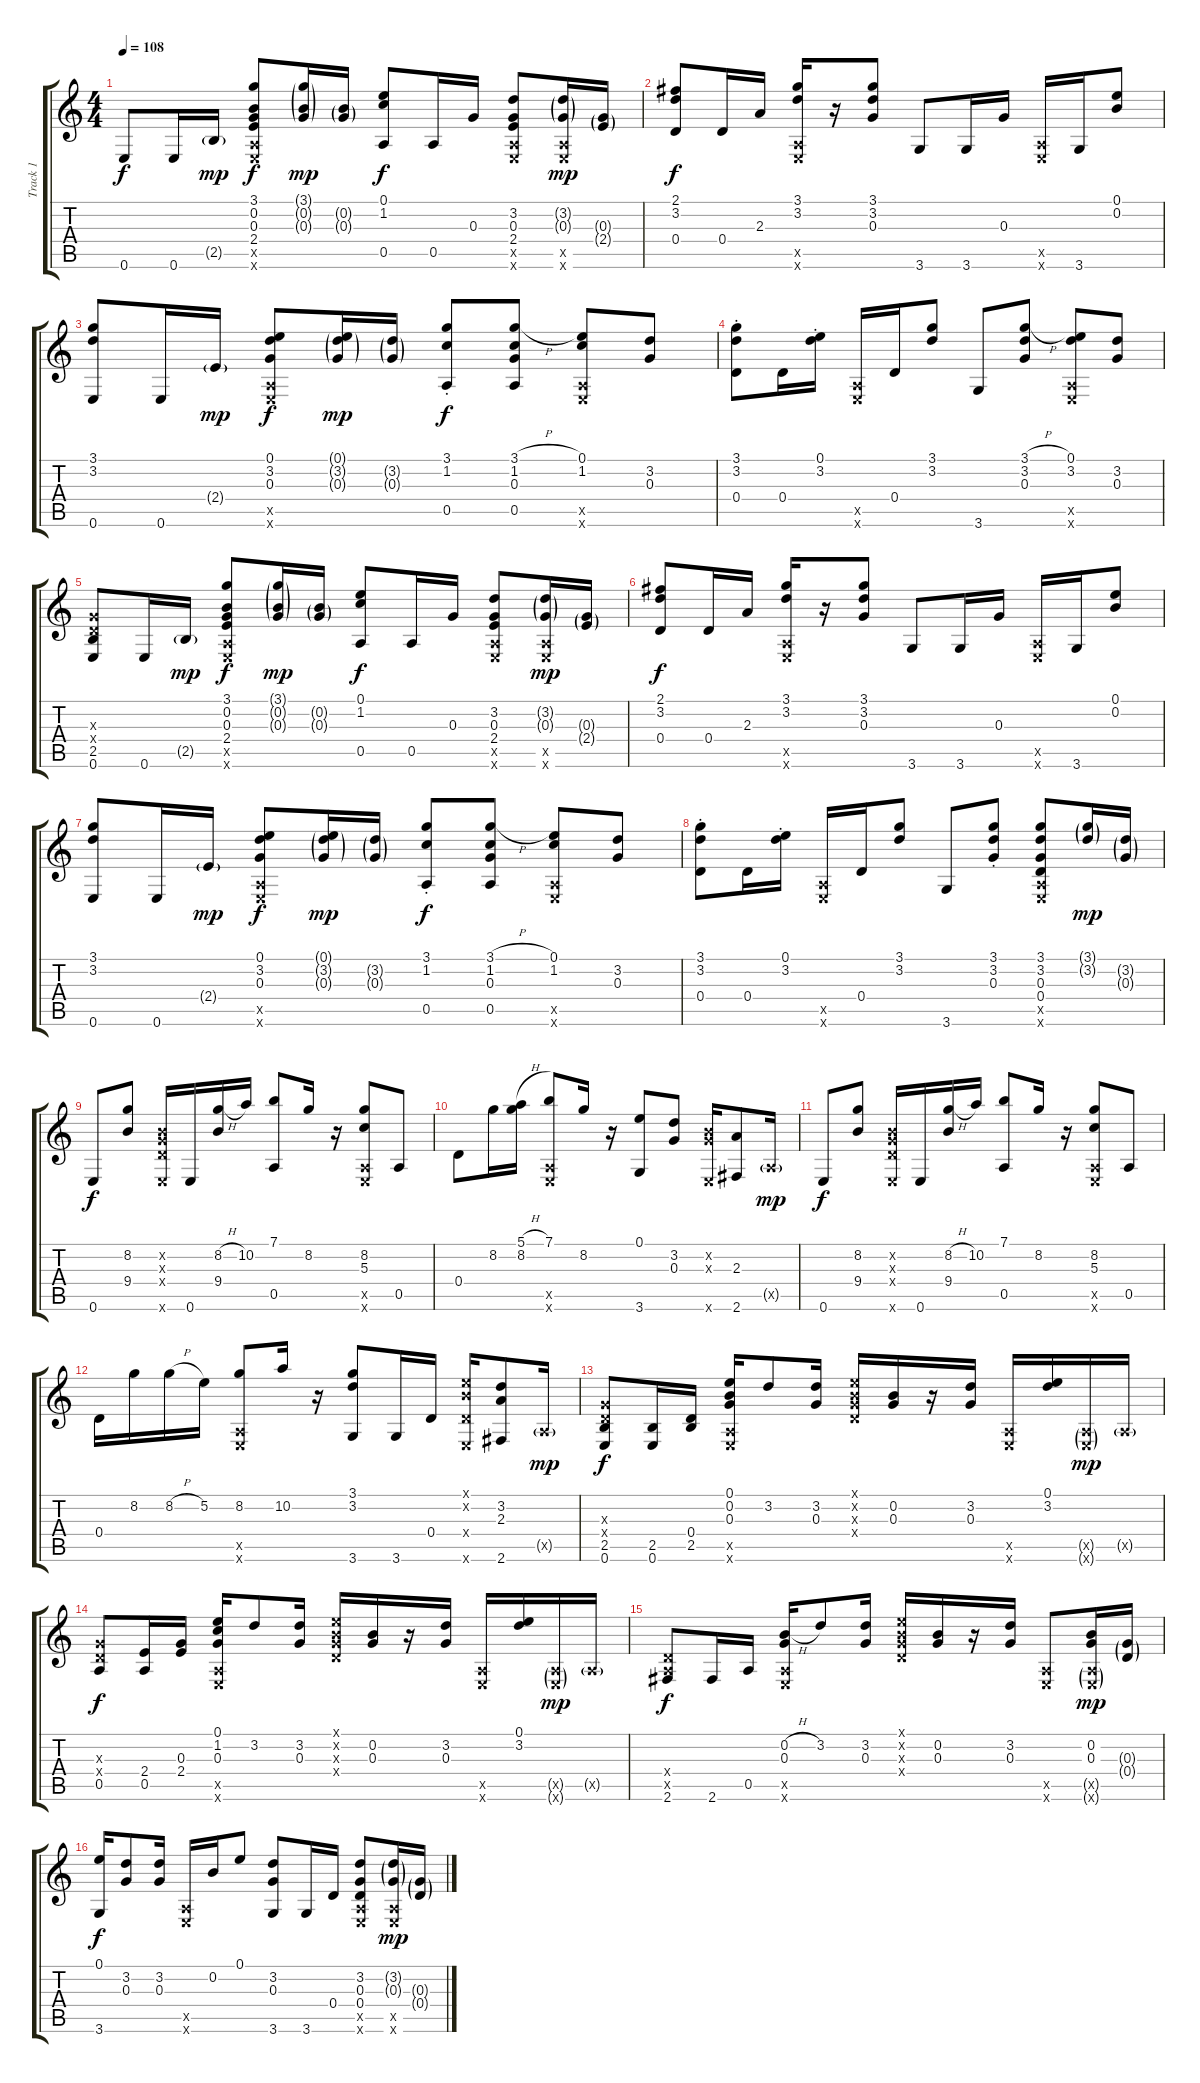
\track ("Track 1" "Track 1") {instrument acousticguitarsteel}
\staff {score tabs}
\tuning (E4 B3 G3 D3 A2 E2) {hide}
\ts (4 4)
\tempo 108
\clef g2
\ks c
0.6.8{dy f} 0.6.16 2.5{g}.16{dy mp} (3.1 0.2 0.3 2.4 0.5{x} 0.6{x}).8{dy f} (3.1{g} 0.2{g} 0.3{g}).16{dy mp} (0.2{g} 0.3{g}).16 (0.1 1.2 0.5).8{dy f} 0.5.16 0.3.16 (3.2 0.3 2.4 0.5{x} 0.6{x}).8 (3.2{g} 0.3{g} 0.5{x} 0.6{x}).16{dy mp} (0.3{g} 2.4{g}).16 |
(2.1 3.2 0.4).8{dy f} 0.4.16 2.3.16 (3.1 3.2 0.5{x} 0.6{x}).16 r.16 (3.1 3.2 0.3).8 3.6.8 3.6.16 0.3.16 (0.5{x} 0.6{x}).16 3.6.16 (0.1 0.2).8 |
(3.1 3.2 0.6).8 0.6.16 2.4{g}.16{dy mp} (0.1 3.2 0.3 0.5{x} 0.6{x}).8{dy f} (0.1{g} 3.2{g} 0.3{g}).16{dy mp} (3.2{g} 0.3{g}).16 (3.1{st} 1.2{st} 0.5).8{dy f} (3.1{h} 1.2 0.3 0.5).8 (0.1 1.2 0.5{x} 0.6{x}).8 (3.2 0.3).8 |
(3.1{st} 3.2{st} 0.4).8 0.4.16 (0.1{st} 3.2{st}).16 (0.5{x} 0.6{x}).16 0.4.16 (3.1 3.2).8 3.6.8 (3.1{h} 3.2 0.3).8 (0.1 3.2 0.5{x} 0.6{x}).8 (3.2 0.3).8 |
(0.3{x} 0.4{x} 2.5 0.6).8 0.6.16 2.5{g}.16{dy mp} (3.1 0.2 0.3 2.4 0.5{x} 0.6{x}).8{dy f} (3.1{g} 0.2{g} 0.3{g}).16{dy mp} (0.2{g} 0.3{g}).16 (0.1 1.2 0.5).8{dy f} 0.5.16 0.3.16 (3.2 0.3 2.4 0.5{x} 0.6{x}).8 (3.2{g} 0.3{g} 0.5{x} 0.6{x}).16{dy mp} (0.3{g} 2.4{g}).16 |
(2.1 3.2 0.4).8{dy f} 0.4.16 2.3.16 (3.1 3.2 0.5{x} 0.6{x}).16 r.16 (3.1 3.2 0.3).8 3.6.8 3.6.16 0.3.16 (0.5{x} 0.6{x}).16 3.6.16 (0.1 0.2).8 |
(3.1 3.2 0.6).8 0.6.16 2.4{g}.16{dy mp} (0.1 3.2 0.3 0.5{x} 0.6{x}).8{dy f} (0.1{g} 3.2{g} 0.3{g}).16{dy mp} (3.2{g} 0.3{g}).16 (3.1{st} 1.2{st} 0.5).8{dy f} (3.1{h} 1.2 0.3 0.5).8 (0.1 1.2 0.5{x} 0.6{x}).8 (3.2 0.3).8 |
(3.1{st} 3.2{st} 0.4).8 0.4.16 (0.1{st} 3.2{st}).16 (0.5{x} 0.6{x}).16 0.4.16 (3.1 3.2).8 3.6.8 (3.1{st} 3.2{st} 0.3{st}).8 (3.1 3.2 0.3 0.4 0.5{x} 0.6{x}).8 (3.1{g} 3.2{g}).16{dy mp} (3.2{g} 0.3{g}).16 |
0.6.8{dy f} (8.2 9.4).8 (0.2{x} 0.3{x} 0.4{x} 0.6{x}).16 0.6.16 (8.2{h} 9.4).16 10.2.16 (7.1 0.5).8 8.2.16 r.16 (8.2 5.3 0.5{x} 0.6{x}).8 0.5.8 |
0.4.8 8.2.16 (5.1{h} 8.2).16 (7.1 0.5{x} 0.6{x}).8 8.2.16 r.16 (0.1 3.6).8 (3.2 0.3).8 (0.2{x} 0.3{x} 0.6{x}).16 (2.3 2.6).8 0.5{g x}.16{dy mp} |
0.6.8{dy f} (8.2 9.4).8 (0.2{x} 0.3{x} 0.4{x} 0.6{x}).16 0.6.16 (8.2{h} 9.4).16 10.2.16 (7.1 0.5).8 8.2.16 r.16 (8.2 5.3 0.5{x} 0.6{x}).8 0.5.8 |
0.4.16 8.2.16 8.2{h}.16 5.2.16 (8.2 0.5{x} 0.6{x}).8 10.2.16 r.16 (3.1 3.2 3.6).8 3.6.16 0.4.16 (0.1{x} 0.2{x} 0.4{x} 0.6{x}).16 (3.2 2.3 2.6).8 0.5{g x}.16{dy mp} |
(0.3{x} 0.4{x} 2.5 0.6).8{dy f} (2.5 0.6).16 (0.4 2.5).16 (0.1 0.2 0.3 0.5{x} 0.6{x}).16 3.2.8 (3.2 0.3).16 (0.1{x} 0.2{x} 0.3{x} 0.4{x}).16 (0.2 0.3).16 r.16 (3.2 0.3).16 (0.5{x} 0.6{x}).16 (0.1 3.2).16 (0.5{g x} 0.6{g x}).16{dy mp} 0.5{g x}.16 |
(0.3{x} 0.4{x} 0.5).8{dy f} (2.4 0.5).16 (0.3 2.4).16 (0.1 1.2 0.3 0.5{x} 0.6{x}).16 3.2.8 (3.2 0.3).16 (0.1{x} 0.2{x} 0.3{x} 0.4{x}).16 (0.2 0.3).16 r.16 (3.2 0.3).16 (0.5{x} 0.6{x}).16 (0.1 3.2).16 (0.5{g x} 0.6{g x}).16{dy mp} 0.5{g x}.16 |
(0.4{x} 0.5{x} 2.6).8{dy f} 2.6.16 0.5.16 (0.2{h} 0.3 0.5{x} 0.6{x}).16 3.2.8 (3.2 0.3).16 (0.1{x} 0.2{x} 0.3{x} 0.4{x}).16 (0.2 0.3).16 r.16 (3.2 0.3).16 (0.5{x} 0.6{x}).8 (0.2 0.3 0.5{g x} 0.6{g x}).16{dy mp} (0.3{g} 0.4{g}).16 |
(0.1 3.6).16{dy f} (3.2 0.3).8 (3.2 0.3).16 (0.5{x} 0.6{x}).16 0.2.16 0.1.8 (3.2 0.3 3.6).8 3.6.16 0.4.16 (3.2 0.3 0.4 0.5{x} 0.6{x}).8 (3.2{g} 0.3{g} 0.5{x} 0.6{x}).16{dy mp} (0.3{g} 0.4{g}).16
